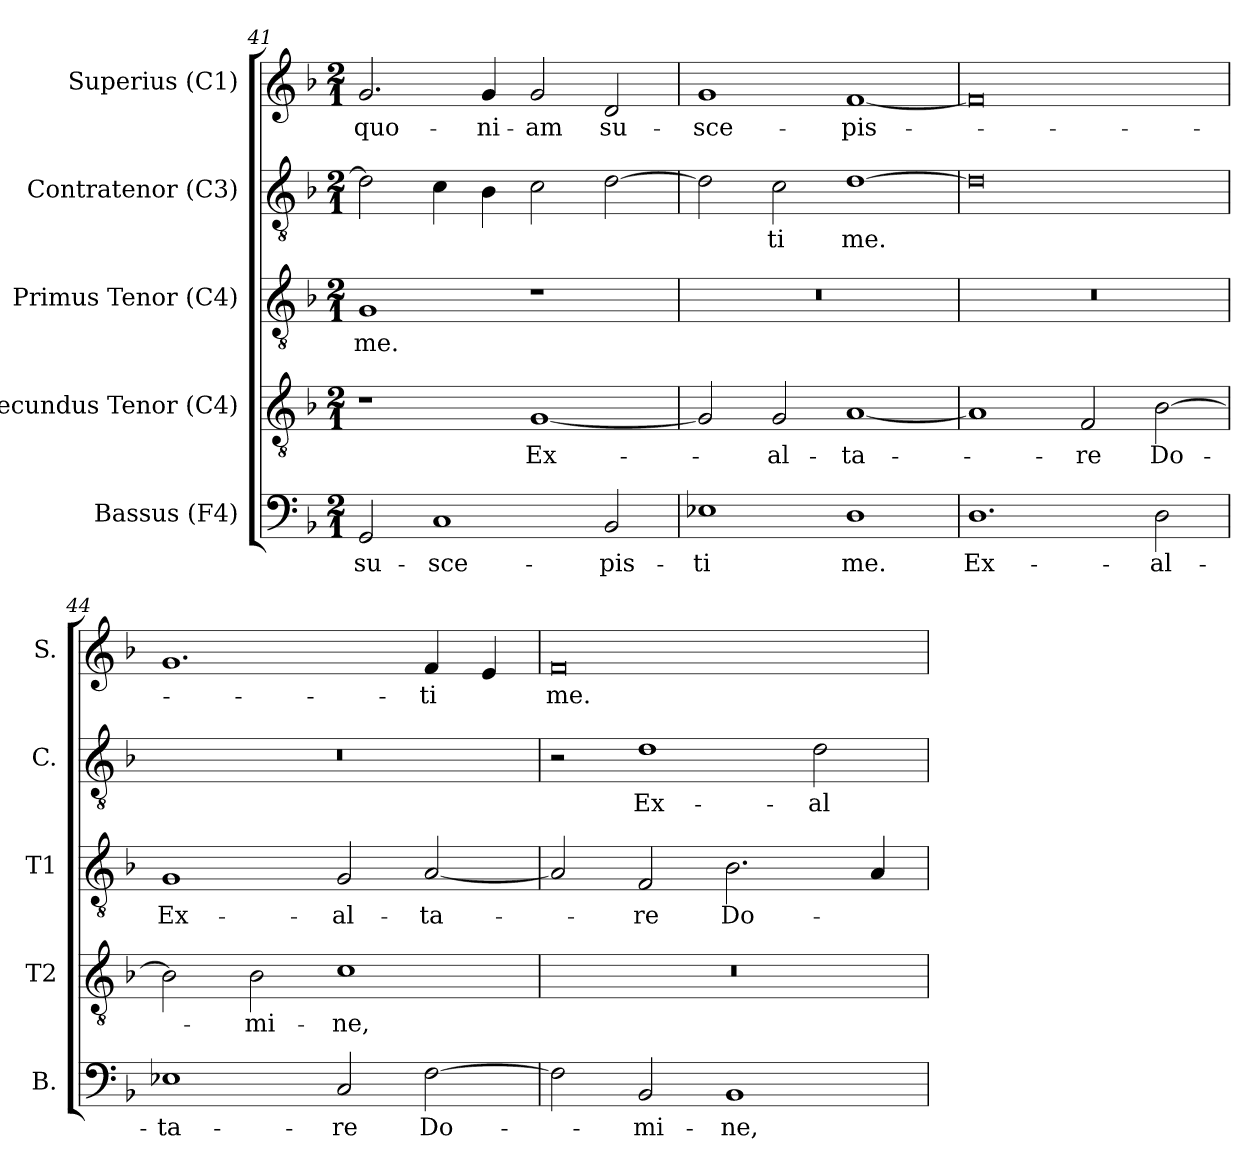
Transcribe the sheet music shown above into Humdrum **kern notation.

**kern	**text	**kern	**text	**kern	**text	**kern	**text	**kern	**text
*part5	*part5	*part4	*part4	*part3	*part3	*part2	*part2	*part1	*part1
*staff5	*staff5	*staff4	*staff4	*staff3	*staff3	*staff2	*staff2	*staff1	*staff1
*I"Bassus (F4)	*	*I"Secundus Tenor (C4)	*	*I"Primus Tenor (C4)	*	*I"Contratenor (C3)	*	*I"Superius (C1)	*
*I'B.	*	*I'T2	*	*I'T1	*	*I'C.	*	*I'S.	*
!!LO:LB:g=z
*clefF4	*	*clefGv2	*	*clefGv2	*	*clefGv2	*	*clefG2	*
*	*	*ITrd7c12	*	*ITrd7c12	*	*	*	*	*
*k[b-]	*	*k[b-]	*	*k[b-]	*	*k[b-]	*	*k[b-]	*
*F:	*	*F:	*	*F:	*	*F:	*	*F:	*
*M2/1	*	*M2/1	*	*M2/1	*	*M2/1	*	*M2/1	*
=41	=41	=41	=41	=41	=41	=41	=41	=41	=41
!	!LO:LY:b:color=#000000	!	!	!	!	!	!	!	!
!	!	!	!	!	!LO:LY:b:color=#000000	!	!	!	!
!	!	!	!	!	!	!	!	!	!LO:LY:b:color=#000000
2GGi/	su-	1r	.	1GGi	me.	2di\]	.	2.gi/	quo-
!	!LO:LY:b:color=#000000	!	!	!	!	!	!	!	!
1Ci	-sce-	.	.	.	.	4ci\	.	.	.
!	!	!	!	!	!	!	!	!	!LO:LY:b:color=#000000
.	.	.	.	.	.	4B-i\	.	4gi/	-ni-
!	!	!	!LO:LY:b:color=#000000	!	!	!	!	!	!
!	!	!	!	!	!	!	!	!	!LO:LY:b:color=#000000
.	.	[1GGi	Ex-	1r	.	2ci\	.	2gi/	-am
!	!LO:LY:b:color=#000000	!	!	!	!	!	!	!	!
!	!	!	!	!	!	!	!	!	!LO:LY:b:color=#000000
2BB-i/	-pis-	.	.	.	.	[2di\	.	2di/	su-
=42	=42	=42	=42	=42	=42	=42	=42	=42	=42
!	!LO:LY:b:color=#000000	!	!	!LO:N:vis=1	!	!	!	!	!
!	!	!	!	!	!	!	!	!	!LO:LY:b:color=#000000
1E-Xi	-ti	2GGi/]	.	0r	.	2di\]	.	1gi	-sce-
!	!	!	!LO:LY:b:color=#000000	!	!	!	!	!	!
!	!	!	!	!	!	!	!LO:LY:b:color=#000000	!	!
.	.	2GGi/	-al-	.	.	2ci\	-ti	.	.
!	!LO:LY:b:color=#000000	!	!	!	!	!	!	!	!
!	!	!	!LO:LY:b:color=#000000	!	!	!	!	!	!
!	!	!	!	!	!	!	!LO:LY:b:color=#000000	!	!
!	!	!	!	!	!	!	!	!	!LO:LY:b:color=#000000
1Di	me.	[1AAi	-ta-	.	.	[1di	me.	[1fi	-pis-
=43	=43	=43	=43	=43	=43	=43	=43	=43	=43
!	!LO:LY:b:color=#000000	!	!	!LO:N:vis=1	!	!	!	!	!
1.Di	Ex-	1AAi]	.	0r	.	0di]	.	0fi]	.
!	!	!	!LO:LY:b:color=#000000	!	!	!	!	!	!
.	.	2FFi/	-re	.	.	.	.	.	.
!	!LO:LY:b:color=#000000	!	!	!	!	!	!	!	!
!	!	!	!LO:LY:b:color=#000000	!	!	!	!	!	!
2Di\	-al-	[2BB-i\	Do-	.	.	.	.	.	.
=44	=44	=44	=44	=44	=44	=44	=44	=44	=44
!	!LO:LY:b:color=#000000	!	!	!	!	!	!	!	!
!	!	!	!	!	!LO:LY:b:color=#000000	!LO:N:vis=1	!	!	!
1E-Xi	-ta-	2BB-i\]	.	1GGi	Ex-	0r	.	1.gi	.
!	!	!	!LO:LY:b:color=#000000	!	!	!	!	!	!
.	.	2BB-i\	-mi-	.	.	.	.	.	.
!	!LO:LY:b:color=#000000	!	!	!	!	!	!	!	!
!	!	!	!LO:LY:b:color=#000000	!	!	!	!	!	!
!	!	!	!	!	!LO:LY:b:color=#000000	!	!	!	!
2Ci/	-re	1Ci	-ne,	2GGi/	-al-	.	.	.	.
!	!LO:LY:b:color=#000000	!	!	!	!	!	!	!	!
!	!	!	!	!	!LO:LY:b:color=#000000	!	!	!	!
!	!	!	!	!	!	!	!	!	!LO:LY:b:color=#000000
[2Fi\	Do-	.	.	[2AAi/	-ta-	.	.	4fi/	-ti
.	.	.	.	.	.	.	.	4ei/	.
=45	=45	=45	=45	=45	=45	=45	=45	=45	=45
!	!	!LO:N:vis=1	!	!	!	!	!	!	!
!	!	!	!	!	!	!	!	!	!LO:LY:b:color=#000000
2Fi\]	.	0r	.	2AAi/]	.	2r	.	0fi	me.
!	!LO:LY:b:color=#000000	!	!	!	!	!	!	!	!
!	!	!	!	!	!LO:LY:b:color=#000000	!	!	!	!
!	!	!	!	!	!	!	!LO:LY:b:color=#000000	!	!
2BB-i/	-mi-	.	.	2FFi/	-re	1di	Ex-	.	.
!	!LO:LY:b:color=#000000	!	!	!	!	!	!	!	!
!	!	!	!	!	!LO:LY:b:color=#000000	!	!	!	!
1BB-i	-ne,	.	.	2.BB-i\	Do-	.	.	.	.
!	!	!	!	!	!	!	!LO:LY:b:color=#000000	!	!
.	.	.	.	.	.	2di\	-al-	.	.
.	.	.	.	4AAi/	.	.	.	.	.
=	=	=	=	=	=	=	=	=	=
*-	*-	*-	*-	*-	*-	*-	*-	*-	*-
